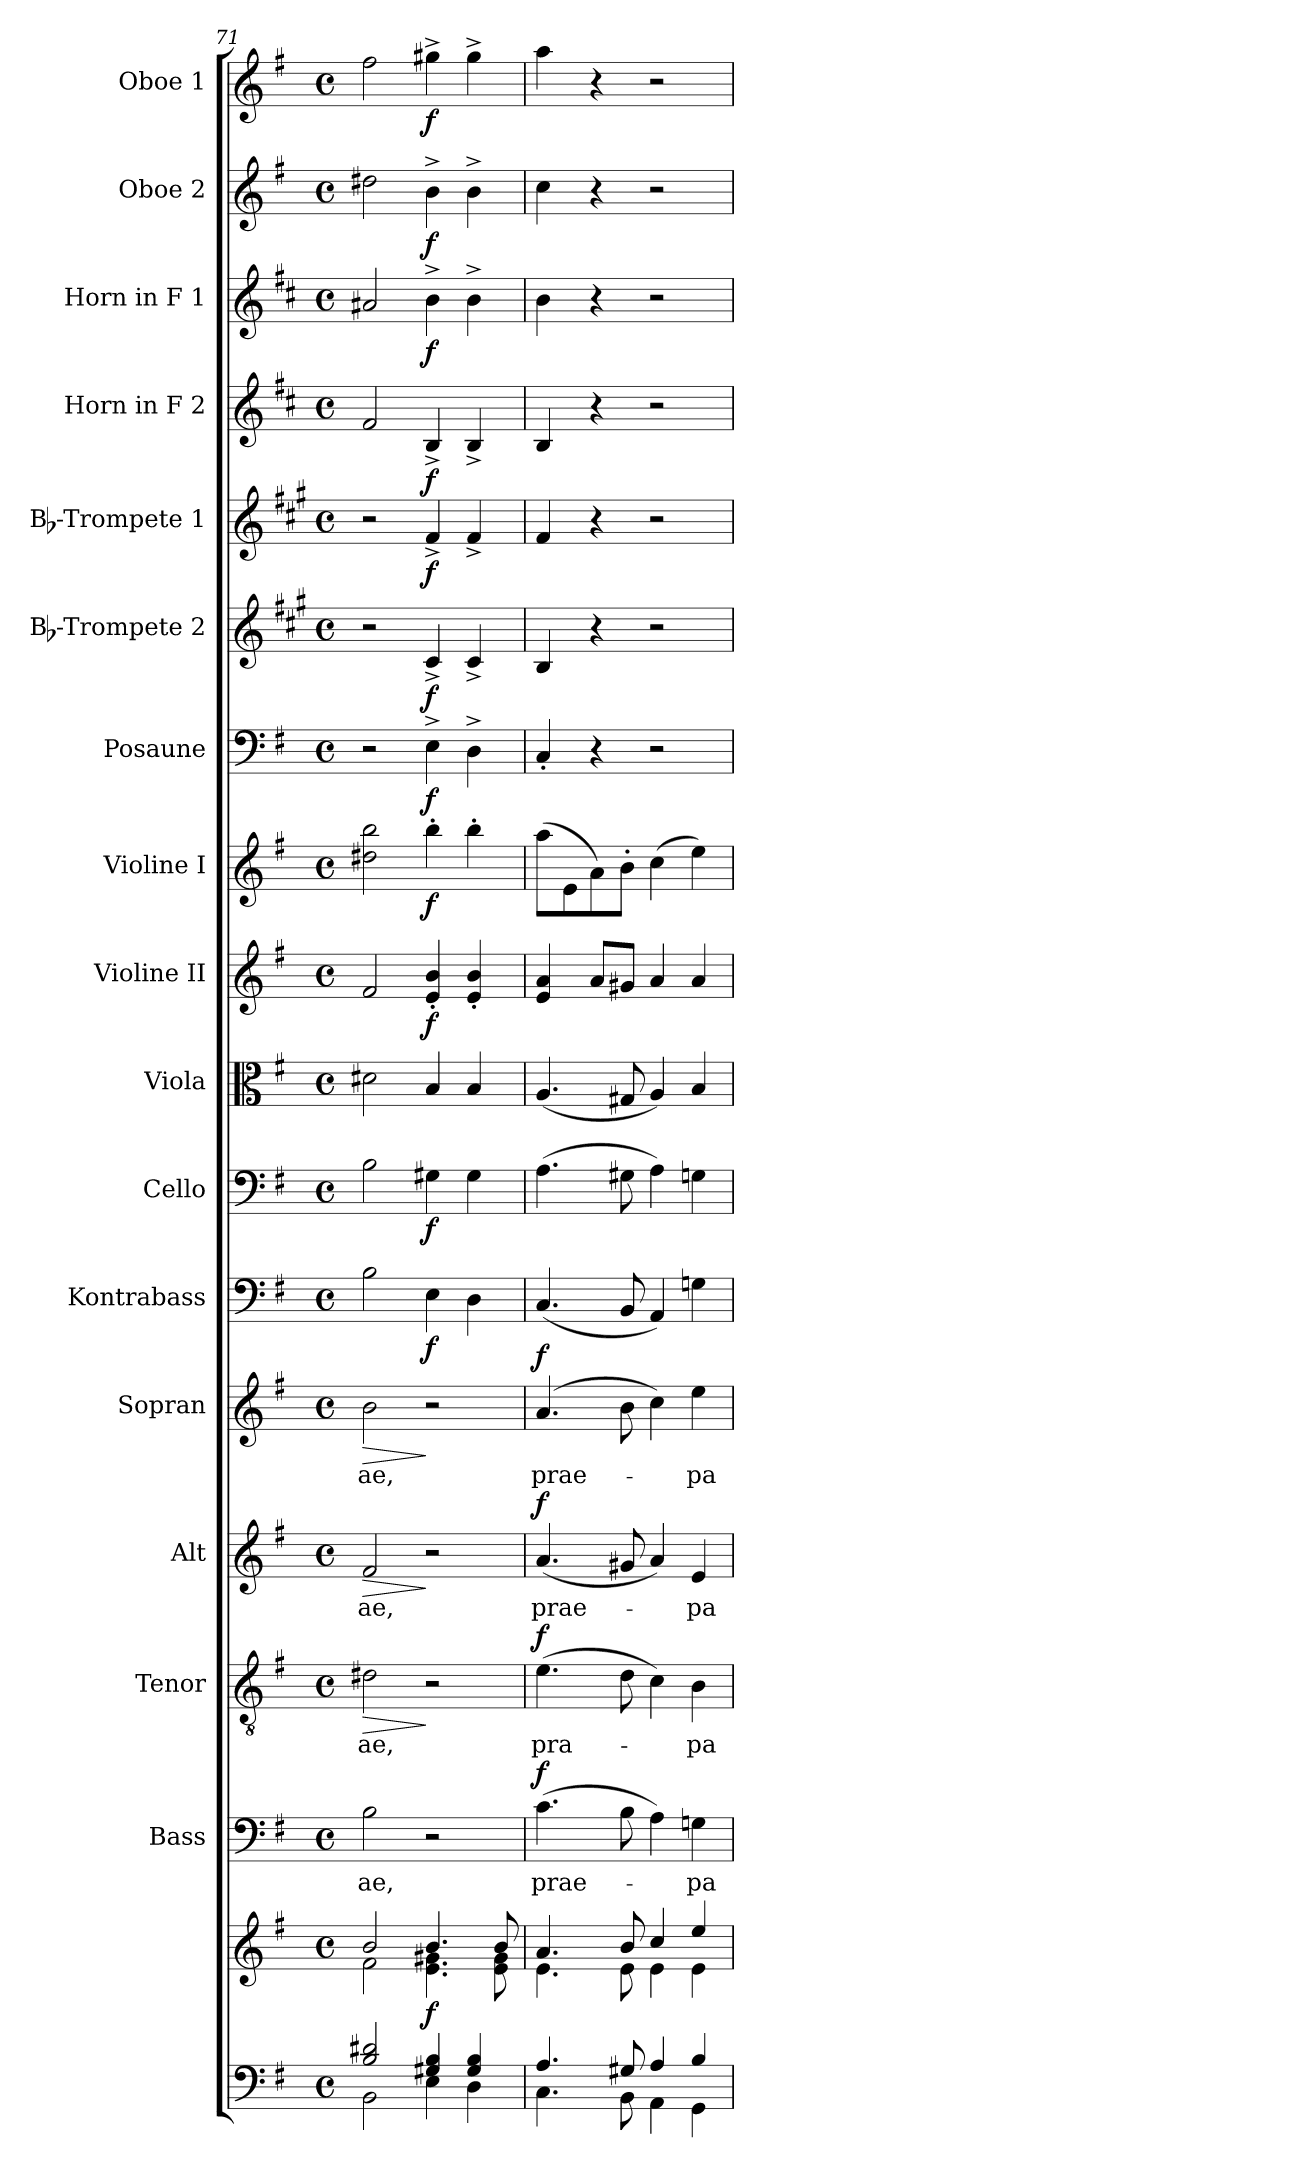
**kern	**kern	**dynam	**kern	**text	**dynam	**kern	**text	**dynam	**kern	**text	**dynam	**kern	**text	**dynam	**kern	**dynam	**kern	**dynam	**kern	**kern	**dynam	**kern	**dynam	**kern	**dynam	**kern	**dynam	**kern	**dynam	**kern	**dynam	**kern	**dynam	**kern	**dynam	**kern	**dynam
*part17	*part17	*part17	*part16	*part16	*part16	*part15	*part15	*part15	*part14	*part14	*part14	*part13	*part13	*part13	*part12	*part12	*part11	*part11	*part10	*part9	*part9	*part8	*part8	*part7	*part7	*part6	*part6	*part5	*part5	*part4	*part4	*part3	*part3	*part2	*part2	*part1	*part1
*staff18	*staff17	*staff17/18	*staff16	*staff16	*staff16	*staff15	*staff15	*staff15	*staff14	*staff14	*staff14	*staff13	*staff13	*staff13	*staff12	*staff12	*staff11	*staff11	*staff10	*staff9	*staff9	*staff8	*staff8	*staff7	*staff7	*staff6	*staff6	*staff5	*staff5	*staff4	*staff4	*staff3	*staff3	*staff2	*staff2	*staff1	*staff1
*	*	*	*I"Bass	*	*	*I"Tenor	*	*	*I"Alt	*	*	*I"Sopran	*	*	*I"Kontrabass	*	*I"Cello	*	*I"Viola	*I"Violine II	*	*I"Violine I	*	*I"Posaune	*	*I"Bb-Trompete 2	*	*I"Bb-Trompete 1	*	*I"Horn in F 2	*	*I"Horn in F 1	*	*I"Oboe 2	*	*I"Oboe 1	*
*	*	*	*I'B.	*	*	*I'T.	*	*	*I'A.	*	*	*I'S.	*	*	*I'Kb.	*	*	*	*I'Vla.	*I'Vl. II	*	*I'Vl. I	*	*I'Pos.	*	*I'Bb Trp. 2	*	*I'Bb Trp. 1	*	*	*	*	*	*I'Ob. 2	*	*I'Ob. 1	*
*clefF4	*clefG2	*	*clefF4	*	*	*clefGv2	*	*	*clefG2	*	*	*clefG2	*	*	*clefF4	*	*clefF4	*	*clefC3	*clefG2	*	*clefG2	*	*clefF4	*	*clefG2	*	*clefG2	*	*clefG2	*	*clefG2	*	*clefG2	*	*clefG2	*
*	*	*	*	*	*	*	*	*	*	*	*	*	*	*	*ITrd7c12	*	*	*	*	*	*	*	*	*	*	*ITrd1c2	*	*ITrd1c2	*	*ITrd4c7	*	*ITrd4c7	*	*	*	*	*
*k[f#]	*k[f#]	*	*k[f#]	*	*	*k[f#]	*	*	*k[f#]	*	*	*k[f#]	*	*	*k[f#]	*	*k[f#]	*	*k[f#]	*k[f#]	*	*k[f#]	*	*k[f#]	*	*k[f#]	*	*k[f#]	*	*k[f#]	*	*k[f#]	*	*k[f#]	*	*k[f#]	*
*G:	*G:	*	*G:	*	*	*G:	*	*	*G:	*	*	*G:	*	*	*G:	*	*G:	*	*G:	*G:	*	*G:	*	*G:	*	*G:	*	*G:	*	*G:	*	*G:	*	*G:	*	*G:	*
*M4/4	*M4/4	*	*M4/4	*	*	*M4/4	*	*	*M4/4	*	*	*M4/4	*	*	*M4/4	*	*M4/4	*	*M4/4	*M4/4	*	*M4/4	*	*M4/4	*	*M4/4	*	*M4/4	*	*M4/4	*	*M4/4	*	*M4/4	*	*M4/4	*
*met(c)	*met(c)	*	*met(c)	*	*	*met(c)	*	*	*met(c)	*	*	*met(c)	*	*	*met(c)	*	*met(c)	*	*met(c)	*met(c)	*	*met(c)	*	*met(c)	*	*met(c)	*	*met(c)	*	*met(c)	*	*met(c)	*	*met(c)	*	*met(c)	*
=71	=71	=71	=71	=71	=71	=71	=71	=71	=71	=71	=71	=71	=71	=71	=71	=71	=71	=71	=71	=71	=71	=71	=71	=71	=71	=71	=71	=71	=71	=71	=71	=71	=71	=71	=71	=71	=71
*^	*^	*	*	*	*	*	*	*	*	*	*	*	*	*	*	*	*	*	*	*	*	*	*	*	*	*	*	*	*	*	*	*	*	*	*	*	*
!	!	!	!	!	!	!LO:LY:b	!	!	!LO:LY:b	!LO:HP:b	!	!LO:LY:b	!LO:HP:b	!	!LO:LY:b	!LO:HP:b	!	!	!	!	!	!	!	!	!	!	!	!	!	!	!	!	!	!	!	!	!	!	!
2B/ 2d#X/	2BB\	2b/	2f#\	.	2B\	-ae,	.	2d#X\	-ae,	>	2f#/	-ae,	>	2b\	-ae,	>	2BB\	.	2B\	.	2d#X\	2f#/	.	2dd#X\ 2bb\	.	2r	.	2r	.	2r	.	2B/	.	2d#X/	.	2dd#X\	.	2ff#\	.
!	!	!	!	!LO:DY:b	!	!	!	!	!	!	!	!	!	!	!	!	!	!LO:DY:b	!	!LO:DY:b	!	!	!LO:DY:b	!	!LO:DY:b	!	!LO:DY:b	!	!LO:DY:b	!	!LO:DY:b	!	!LO:DY:b	!	!LO:DY:b	!	!LO:DY:b	!	!LO:DY:b
4G#X/ 4B/	4E\	4.b/	4.e\ 4.g#X\	f	2r	.	.	2r	.	]	2r	.	]	2r	.	]	4EE\	f	4G#X\	f	4B/	4e/'< 4b/'<	f	4bb'>\	f	4E^>\	f	4B^</	f	4e^</	f	4E^</	f	4e^>\	f	4b^>\	f	4gg#X^>\	f
4G#/ 4B/	4D\	.	.	.	.	.	.	.	.	.	.	.	.	.	.	.	4DD\	.	4G#\	.	4B/	4e/'< 4b/'<	.	4bb'>\	.	4D^>\	.	4B^</	.	4e^</	.	4E^</	.	4e^>\	.	4b^>\	.	4gg#^>\	.
.	.	8b/	8e\ 8g#\	.	.	.	.	.	.	.	.	.	.	.	.	.	.	.	.	.	.	.	.	.	.	.	.	.	.	.	.	.	.	.	.	.	.	.	.
=72	=72	=72	=72	=72	=72	=72	=72	=72	=72	=72	=72	=72	=72	=72	=72	=72	=72	=72	=72	=72	=72	=72	=72	=72	=72	=72	=72	=72	=72	=72	=72	=72	=72	=72	=72	=72	=72	=72	=72
!	!	!	!	!	!	!LO:LY:b	!LO:DY:a	!	!LO:LY:b	!LO:DY:a	!	!LO:LY:b	!LO:DY:a	!	!LO:LY:b	!LO:DY:a	!	!	!	!	!	!	!	!	!	!	!	!	!	!	!	!	!	!	!	!	!	!	!
4.A/	4.C\	4.a/	4.e\	.	(>4.c\	prae-	f	(>4.e\	pra-	f	(<4.a/	prae-	f	(4.a/	prae-	f	(<4.CC/	.	(>4.A\	.	(<4.A/	4e/ 4a/	.	(>8aa\L	.	4C'</	.	4A/	.	4e/	.	4E/	.	4e\	.	4cc\	.	4aa\	.
.	.	.	.	.	.	.	.	.	.	.	.	.	.	.	.	.	.	.	.	.	.	.	.	8e\	.	.	.	.	.	.	.	.	.	.	.	.	.	.	.
.	.	.	.	.	.	.	.	.	.	.	.	.	.	.	.	.	.	.	.	.	.	8a/L	.	8a\)	.	4r	.	4r	.	4r	.	4r	.	4r	.	4r	.	4r	.
8G#X/	8BB\	8b/	8e\	.	8B\	.	.	8d\	.	.	8g#X/	.	.	8b\	.	.	8BBB/	.	8G#X\	.	8G#X/	8g#X/J	.	8b'>\J	.	.	.	.	.	.	.	.	.	.	.	.	.	.	.
4A/	4AA\	4cc/	4e\	.	4A\)	.	.	4c\)	.	.	4a/)	.	.	4cc\)	.	.	4AAA/)	.	4A\)	.	4A/)	4a/	.	(>4cc\	.	2r	.	2r	.	2r	.	2r	.	2r	.	2r	.	2r	.
!	!	!	!	!	!	!LO:LY:b	!	!	!LO:LY:b	!	!	!LO:LY:b	!	!	!LO:LY:b	!	!	!	!	!	!	!	!	!	!	!	!	!	!	!	!	!	!	!	!	!	!	!	!
4B/	4GG\	4ee/	4e\	.	4Gn\	-pa-	.	4B\	-pa-	.	4e/	-pa-	.	4ee\	-pa-	.	4GGn\	.	4Gn\	.	4B/	4a/	.	4ee\)	.	.	.	.	.	.	.	.	.	.	.	.	.	.	.
*v	*v	*	*	*	*	*	*	*	*	*	*	*	*	*	*	*	*	*	*	*	*	*	*	*	*	*	*	*	*	*	*	*	*	*	*	*	*	*	*
*	*v	*v	*	*	*	*	*	*	*	*	*	*	*	*	*	*	*	*	*	*	*	*	*	*	*	*	*	*	*	*	*	*	*	*	*	*	*	*
=	=	=	=	=	=	=	=	=	=	=	=	=	=	=	=	=	=	=	=	=	=	=	=	=	=	=	=	=	=	=	=	=	=	=	=	=	=
*-	*-	*-	*-	*-	*-	*-	*-	*-	*-	*-	*-	*-	*-	*-	*-	*-	*-	*-	*-	*-	*-	*-	*-	*-	*-	*-	*-	*-	*-	*-	*-	*-	*-	*-	*-	*-	*-
